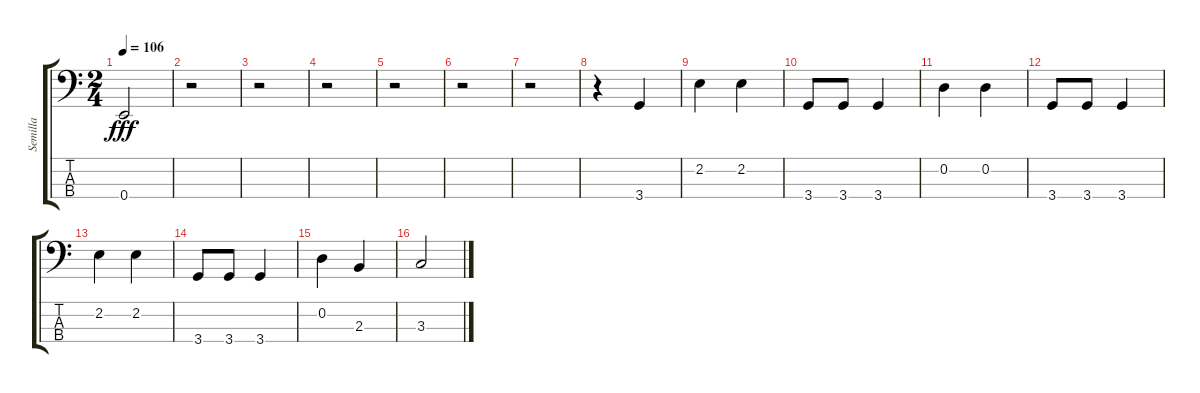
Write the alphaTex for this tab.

\track ("Semilla" "Semilla") {instrument electricbassfinger}
\staff {score tabs}
\tuning (G2 D2 A1 E1) {hide}
\ts (2 4)
\tempo 106
\clef f4
\ks c
0.4.2{dy fff} |
r.2 |
r.2 |
r.2 |
r.2 |
r.2 |
r.2 |
r.4 3.4.4 |
2.2.4 2.2.4 |
3.4.8 3.4.8 3.4.4 |
0.2.4 0.2.4 |
3.4.8 3.4.8 3.4.4 |
2.2.4 2.2.4 |
3.4.8 3.4.8 3.4.4 |
0.2.4 2.3.4 |
3.3.2
